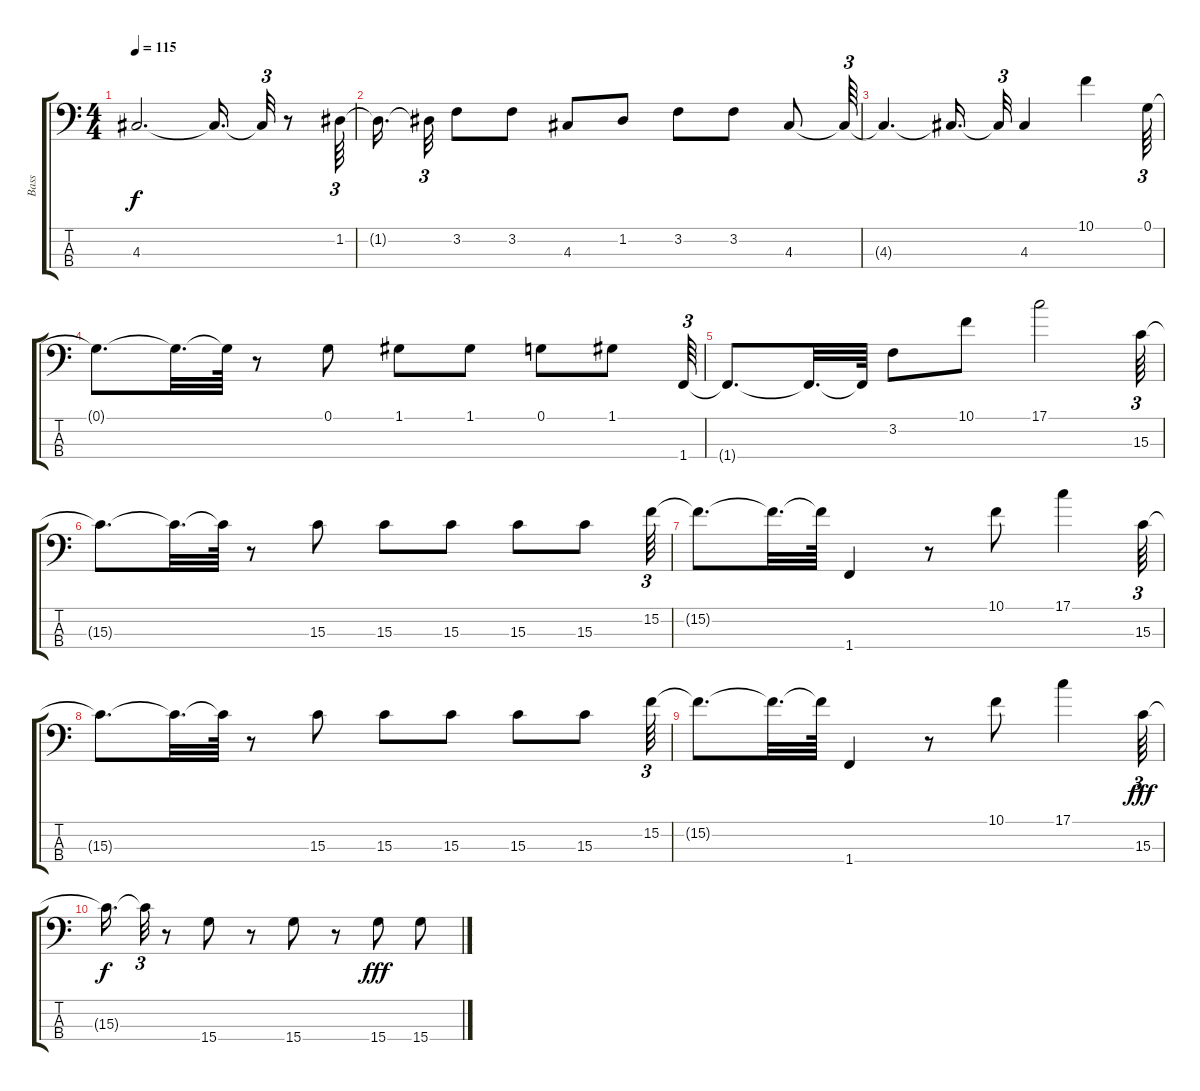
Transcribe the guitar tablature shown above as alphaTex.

\track ("Bass" "Bass") {instrument electricbassfinger}
\staff {score tabs}
\tuning (G2 D2 A1 E1) {hide}
\ts (4 4)
\tempo 115
\clef f4
\ks c
4.3{t}.2{d dy f} 4.3{t}.16{d} 4.3{t}.32{tu (3 2)} r.8 1.2.64{tu (3 2)} |
1.2{t}.16{d} 1.2{t}.32{tu (3 2)} 3.2.8 3.2.8 4.3.8 1.2.8 3.2.8 3.2.8 4.3.8 4.3{t}.64{tu (3 2)} |
4.3{t}.4{d} 4.3{t}.16{d} 4.3{t}.32{tu (3 2)} 4.3.4 10.1.4 0.1.64{tu (3 2)} |
0.1{t}.8{d} 0.1{t}.32{d} 0.1{t}.64 r.8 0.1.8 1.1.8 1.1.8 0.1.8 1.1.8 1.4.64{tu (3 2)} |
1.4{t}.8{d} 1.4{t}.32{d} 1.4{t}.64 3.2.8 10.1.8 17.1.2 15.3.64{tu (3 2)} |
15.3{t}.8{d} 15.3{t}.32{d} 15.3{t}.64 r.8 15.3.8 15.3.8 15.3.8 15.3.8 15.3.8 15.2.64{tu (3 2)} |
15.2{t}.8{d} 15.2{t}.32{d} 15.2{t}.64 1.4.4 r.8 10.1.8 17.1.4 15.3.64{tu (3 2)} |
15.3{t}.8{d} 15.3{t}.32{d} 15.3{t}.64 r.8 15.3.8 15.3.8 15.3.8 15.3.8 15.3.8 15.2.64{tu (3 2)} |
15.2{t}.8{d} 15.2{t}.32{d} 15.2{t}.64 1.4.4 r.8 10.1.8 17.1.4 15.3.64{tu (3 2) dy fff} |
15.3{t}.16{d dy f} 15.3{t}.32{tu (3 2)} r.8 15.4.8 r.8 15.4.8 r.8 15.4.8{dy fff} 15.4.8
